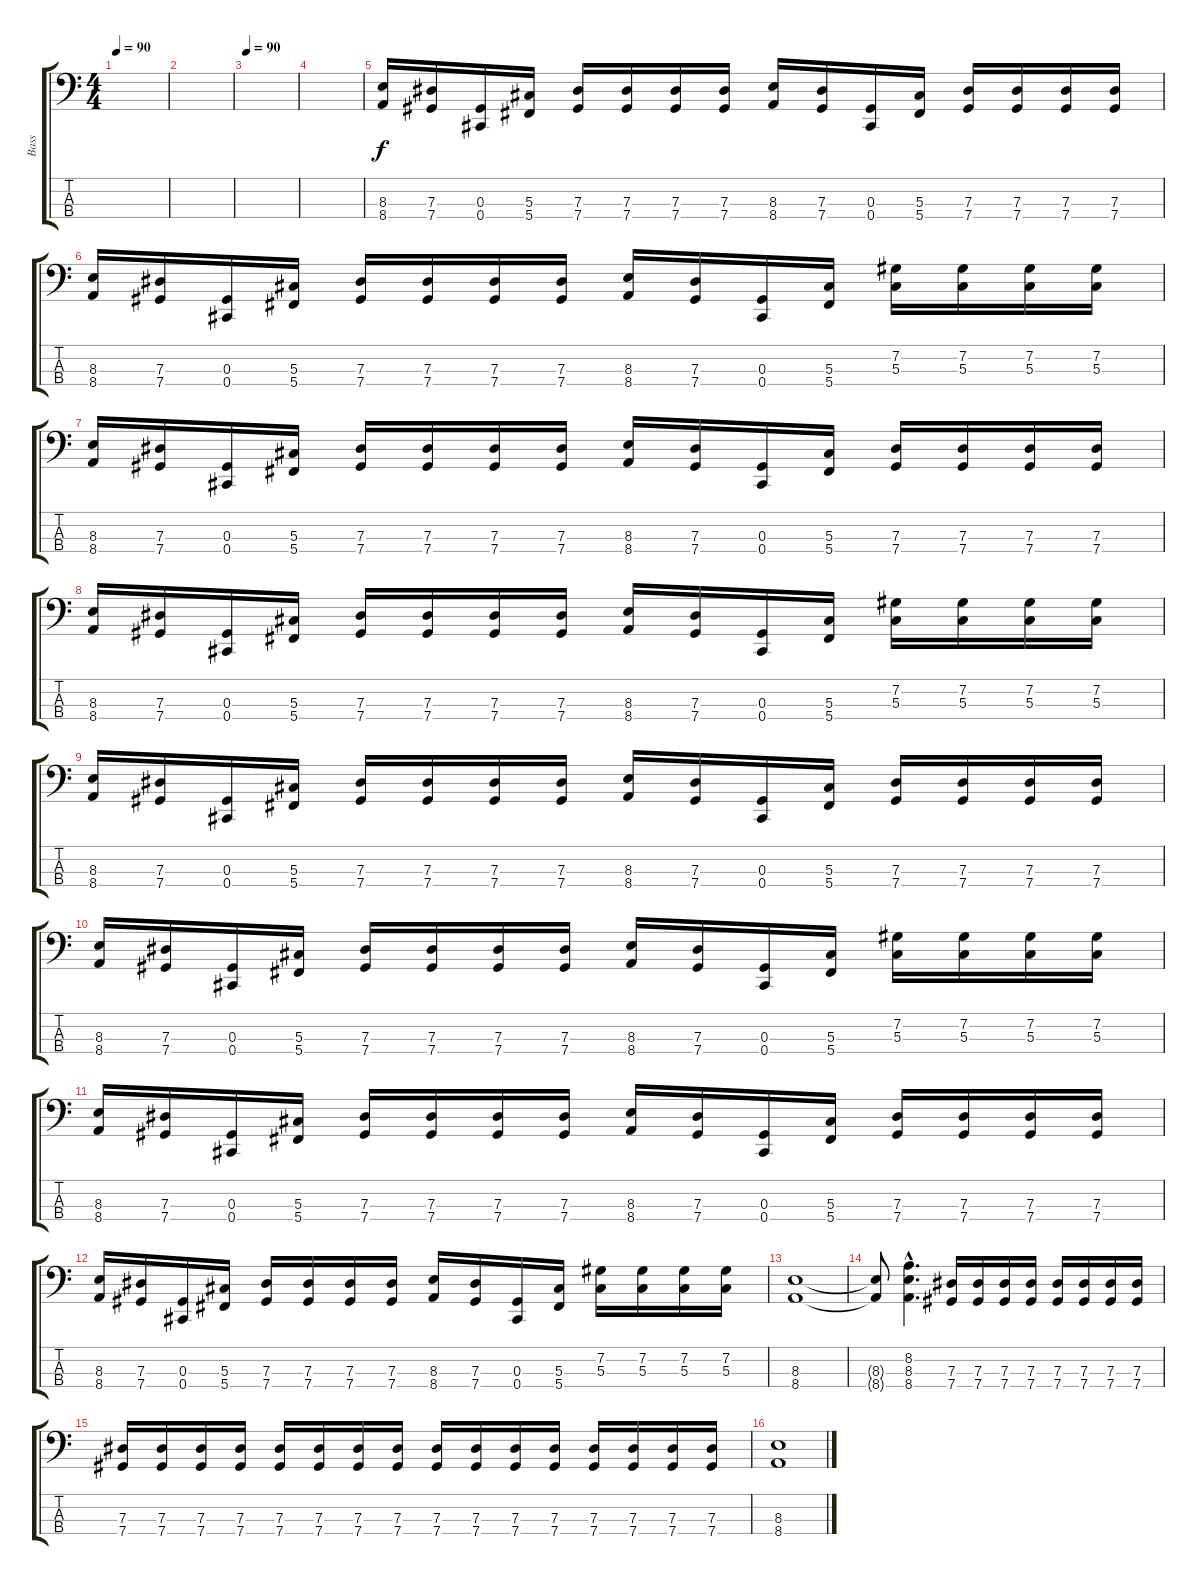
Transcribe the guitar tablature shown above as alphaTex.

\track ("Bass" "Bass") {instrument electricbassfinger}
\staff {score tabs}
\tuning (Gb2 Db2 Ab1 Db1) {hide}
\ts (4 4)
\tempo 90
\clef f4
\ks c
|
|
\tempo 90
|
|
(8.3 8.4).16 (7.3 7.4).16 (0.3 0.4).16 (5.3 5.4).16 (7.3 7.4).16 (7.3 7.4).16 (7.3 7.4).16 (7.3 7.4).16 (8.3 8.4).16 (7.3 7.4).16 (0.3 0.4).16 (5.3 5.4).16 (7.3 7.4).16 (7.3 7.4).16 (7.3 7.4).16 (7.3 7.4).16 |
(8.3 8.4).16 (7.3 7.4).16 (0.3 0.4).16 (5.3 5.4).16 (7.3 7.4).16 (7.3 7.4).16 (7.3 7.4).16 (7.3 7.4).16 (8.3 8.4).16 (7.3 7.4).16 (0.3 0.4).16 (5.3 5.4).16 (7.2 5.3).16 (7.2 5.3).16 (7.2 5.3).16 (7.2 5.3).16 |
(8.3 8.4).16 (7.3 7.4).16 (0.3 0.4).16 (5.3 5.4).16 (7.3 7.4).16 (7.3 7.4).16 (7.3 7.4).16 (7.3 7.4).16 (8.3 8.4).16 (7.3 7.4).16 (0.3 0.4).16 (5.3 5.4).16 (7.3 7.4).16 (7.3 7.4).16 (7.3 7.4).16 (7.3 7.4).16 |
(8.3 8.4).16 (7.3 7.4).16 (0.3 0.4).16 (5.3 5.4).16 (7.3 7.4).16 (7.3 7.4).16 (7.3 7.4).16 (7.3 7.4).16 (8.3 8.4).16 (7.3 7.4).16 (0.3 0.4).16 (5.3 5.4).16 (7.2 5.3).16 (7.2 5.3).16 (7.2 5.3).16 (7.2 5.3).16 |
(8.3 8.4).16 (7.3 7.4).16 (0.3 0.4).16 (5.3 5.4).16 (7.3 7.4).16 (7.3 7.4).16 (7.3 7.4).16 (7.3 7.4).16 (8.3 8.4).16 (7.3 7.4).16 (0.3 0.4).16 (5.3 5.4).16 (7.3 7.4).16 (7.3 7.4).16 (7.3 7.4).16 (7.3 7.4).16 |
(8.3 8.4).16 (7.3 7.4).16 (0.3 0.4).16 (5.3 5.4).16 (7.3 7.4).16 (7.3 7.4).16 (7.3 7.4).16 (7.3 7.4).16 (8.3 8.4).16 (7.3 7.4).16 (0.3 0.4).16 (5.3 5.4).16 (7.2 5.3).16 (7.2 5.3).16 (7.2 5.3).16 (7.2 5.3).16 |
(8.3 8.4).16 (7.3 7.4).16 (0.3 0.4).16 (5.3 5.4).16 (7.3 7.4).16 (7.3 7.4).16 (7.3 7.4).16 (7.3 7.4).16 (8.3 8.4).16 (7.3 7.4).16 (0.3 0.4).16 (5.3 5.4).16 (7.3 7.4).16 (7.3 7.4).16 (7.3 7.4).16 (7.3 7.4).16 |
(8.3 8.4).16 (7.3 7.4).16 (0.3 0.4).16 (5.3 5.4).16 (7.3 7.4).16 (7.3 7.4).16 (7.3 7.4).16 (7.3 7.4).16 (8.3 8.4).16 (7.3 7.4).16 (0.3 0.4).16 (5.3 5.4).16 (7.2 5.3).16 (7.2 5.3).16 (7.2 5.3).16 (7.2 5.3).16 |
(8.3 8.4).1 |
(8.3{t} 8.4{t}).8 (8.2{hac} 8.3{hac} 8.4{hac}).4{d} (7.3 7.4).16 (7.3 7.4).16 (7.3 7.4).16 (7.3 7.4).16 (7.3 7.4).16 (7.3 7.4).16 (7.3 7.4).16 (7.3 7.4).16 |
(7.3 7.4).16 (7.3 7.4).16 (7.3 7.4).16 (7.3 7.4).16 (7.3 7.4).16 (7.3 7.4).16 (7.3 7.4).16 (7.3 7.4).16 (7.3 7.4).16 (7.3 7.4).16 (7.3 7.4).16 (7.3 7.4).16 (7.3 7.4).16 (7.3 7.4).16 (7.3 7.4).16 (7.3 7.4).16 |
(8.3 8.4).1
